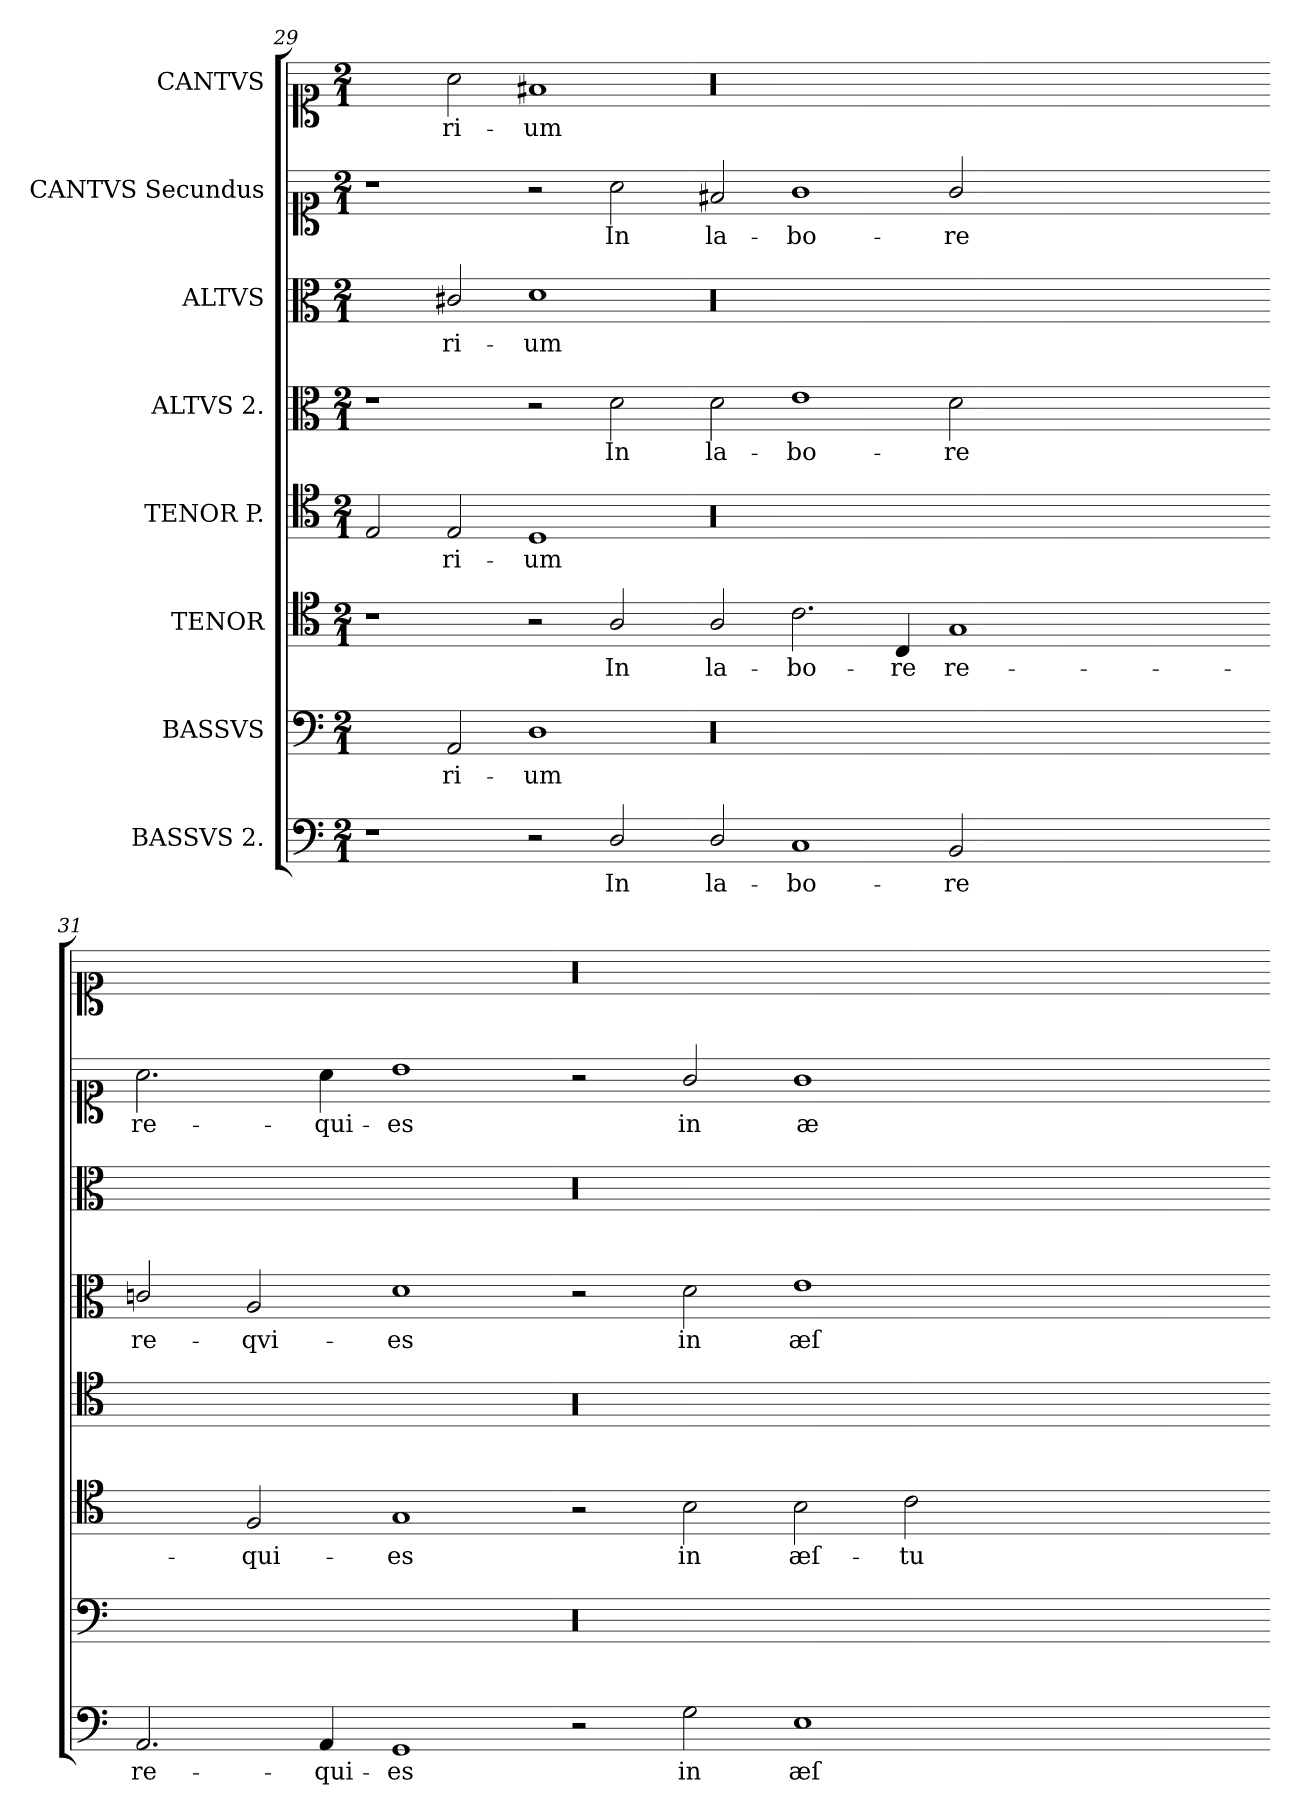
**kern	**text	**kern	**text	**kern	**text	**kern	**text	**kern	**text	**kern	**text	**kern	**text	**kern	**text
*part8	*part8	*part7	*part7	*part6	*part6	*part5	*part5	*part4	*part4	*part3	*part3	*part2	*part2	*part1	*part1
*staff8	*staff8	*staff7	*staff7	*staff6	*staff6	*staff5	*staff5	*staff4	*staff4	*staff3	*staff3	*staff2	*staff2	*staff1	*staff1
*I"BASSVS 2.	*	*I"BASSVS	*	*I"TENOR	*	*I"TENOR P.	*	*I"ALTVS 2.	*	*I"ALTVS	*	*I"CANTVS Secundus	*	*I"CANTVS	*
*clefF4	*	*clefF4	*	*clefC4	*	*clefC4	*	*clefC3	*	*clefC3	*	*clefC1	*	*clefC1	*
*k[]	*	*k[]	*	*k[]	*	*k[]	*	*k[]	*	*k[]	*	*k[]	*	*k[]	*
*M2/1	*	*M2/1	*	*M2/1	*	*M2/1	*	*M2/1	*	*M2/1	*	*M2/1	*	*M2/1	*
=29	=29	=29	=29	=29	=29	=29	=29	=29	=29	=29	=29	=29	=29	=29	=29
1r	.	2ryy	.	1r	.	2E/	.	1r	.	2ryy	.	1r	.	2ryy	.
.	.	2AA/	-ri-	.	.	2E/	-ri-	.	.	2c#X/	-ri-	.	.	2a\	-ri-
2r	.	1D	-um	2r	.	1D	-um	2r	.	1d	-um	2r	.	1f#X	-um
2D/	In	.	.	2A/	In	.	.	2d\	In	.	.	2a\	In	.	.
=30-	=30-	=30-	=30-	=30-	=30-	=30-	=30-	=30-	=30-	=30-	=30-	=30-	=30-	=30-	=30-
2D/	la-	00r	.	2A/	la-	00r	.	2d\	la-	00r	.	2f#X/	la-	00r	.
1C	-bo-	.	.	2.c\	-bo-	.	.	1e	-bo-	.	.	1g	-bo-	.	.
.	.	.	.	4C/	-re	.	.	.	.	.	.	.	.	.	.
2BB/	-re	.	.	1G/	re-	.	.	2d\	-re	.	.	2g/	-re	.	.
0ryy	.	.	.	.	.	.	.	0ryy	.	.	.	0ryy	.	.	.
.	.	.	.	1.ryy	.	.	.	.	.	.	.	.	.	.	.
=31-	=31-	=31-	=31-	=31-	=31-	=31-	=31-	=31-	=31-	=31-	=31-	=31-	=31-	=31-	=31-
2.AA/	re-	0ryy	.	2ryy	.	0ryy	.	2cn/	re-	0ryy	.	2.a\	re-	0ryy	.
.	.	.	.	2F/	-qui-	.	.	2A/	-qvi-	.	.	.	.	.	.
4AA/	-qui-	.	.	.	.	.	.	.	.	.	.	4a\	-qui-	.	.
1GG	-es	.	.	1G	-es	.	.	1d	-es	.	.	1b	-es	.	.
=32-	=32-	=32-	=32-	=32-	=32-	=32-	=32-	=32-	=32-	=32-	=32-	=32-	=32-	=32-	=32-
2r	.	00r	.	2r	.	00r	.	2r	.	00r	.	2r	.	00r	.
2G\	in	.	.	2B\	in	.	.	2d\	in	.	.	2g/	in	.	.
1E	æſ-	.	.	2B\	æſ-	.	.	1e	æſ-	.	.	1g	æ-	.	.
.	.	.	.	2c\	-tu	.	.	.	.	.	.	.	.	.	.
0ryy	.	.	.	0ryy	.	.	.	0ryy	.	.	.	0ryy	.	.	.
=-	=-	=-	=-	=-	=-	=-	=-	=-	=-	=-	=-	=-	=-	=-	=-
*-	*-	*-	*-	*-	*-	*-	*-	*-	*-	*-	*-	*-	*-	*-	*-
